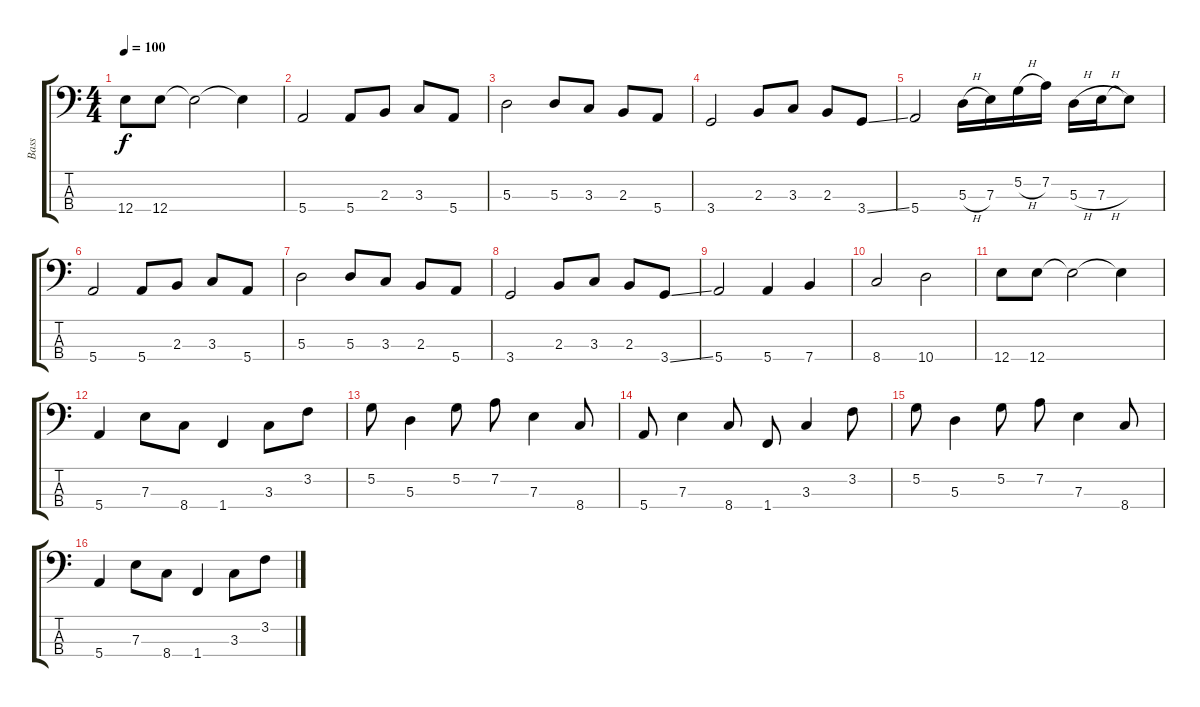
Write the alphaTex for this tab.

\track ("Bass" "Bass") {instrument electricbassfinger}
\staff {score tabs}
\tuning (G2 D2 A1 E1) {hide}
\ts (4 4)
\tempo 100
\clef f4
\ks c
12.4.8{dy f} 12.4.8 12.4{t}.2 12.4{t}.4 |
5.4.2 5.4.8 2.3.8 3.3.8 5.4.8 |
5.3.2 5.3.8 3.3.8 2.3.8 5.4.8 |
3.4.2 2.3.8 3.3.8 2.3.8 3.4{ss}.8 |
5.4.2 5.3{h}.16 7.3.16 5.2{h}.16 7.2.16 5.3{h}.16 7.3{h}.16 7.3{t}.8 |
5.4.2 5.4.8 2.3.8 3.3.8 5.4.8 |
5.3.2 5.3.8 3.3.8 2.3.8 5.4.8 |
3.4.2 2.3.8 3.3.8 2.3.8 3.4{ss}.8 |
5.4.2 5.4.4 7.4.4 |
8.4.2 10.4.2 |
12.4.8 12.4.8 12.4{t}.2 12.4{t}.4 |
5.4.4 7.3.8 8.4.8 1.4.4 3.3.8 3.2.8 |
5.2.8 5.3.4 5.2.8 7.2.8 7.3.4 8.4.8 |
5.4.8 7.3.4 8.4.8 1.4.8 3.3.4 3.2.8 |
5.2.8 5.3.4 5.2.8 7.2.8 7.3.4 8.4.8 |
5.4.4 7.3.8 8.4.8 1.4.4 3.3.8 3.2.8
